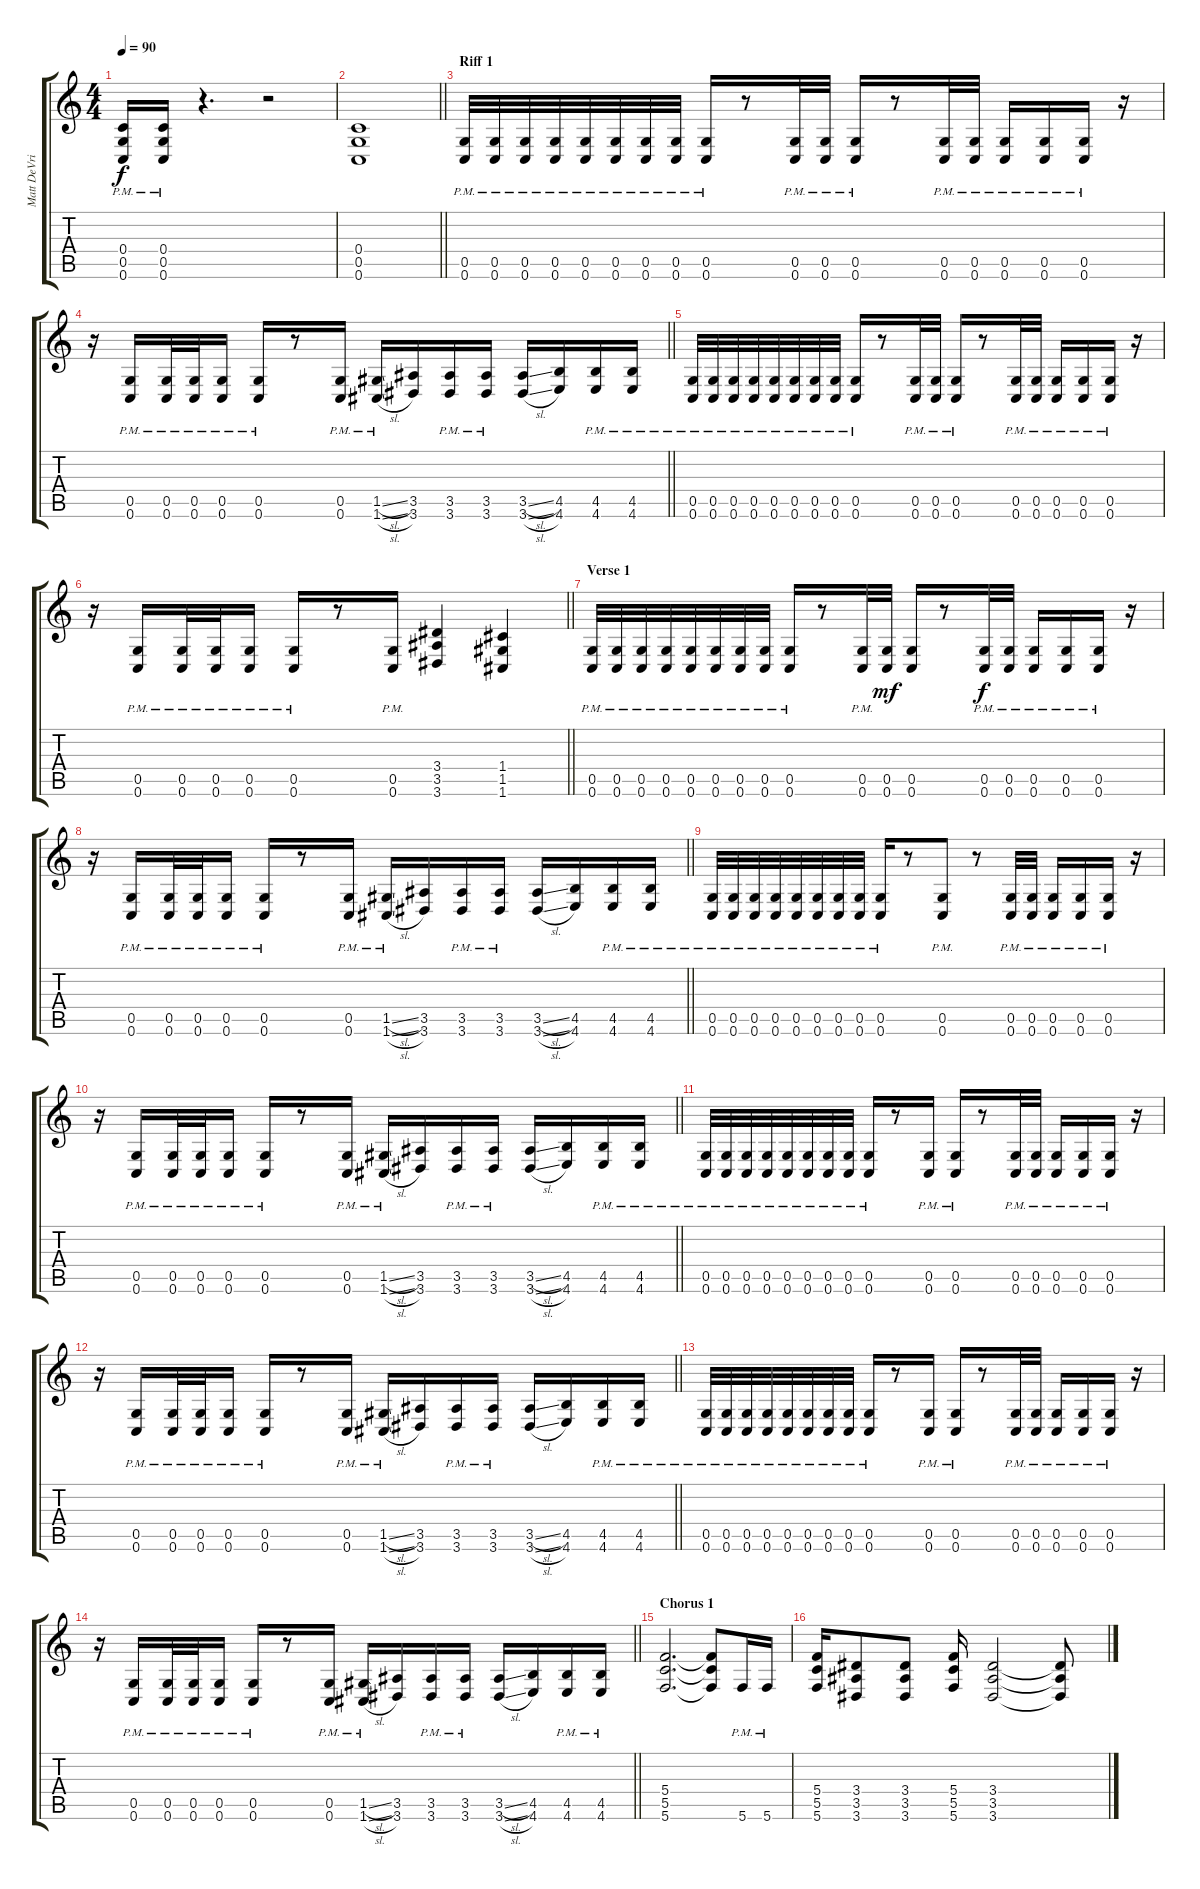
\track ("Matt DeVries" "Matt DeVri") {instrument distortionguitar}
\staff {score tabs}
\tuning (D4 A3 F3 C3 G2 C2) {hide}
\ts (4 4)
\tempo 90
\clef g2
\ks c
(0.4{pm} 0.5{pm} 0.6{pm}).16{dy f} (0.4{pm} 0.5 0.6).16 r.4{d} r.2{volume 0} |
\barLineRight lightlight
(0.4 0.5 0.6).1{volume 14} |
\section ("" "Riff 1")
(0.5{pm} 0.6{pm}).32 (0.5{pm} 0.6{pm}).32 (0.5{pm} 0.6{pm}).32 (0.5{pm} 0.6{pm}).32 (0.5{pm} 0.6{pm}).32 (0.5{pm} 0.6{pm}).32 (0.5{pm} 0.6{pm}).32 (0.5{pm} 0.6{pm}).32 (0.5{pm} 0.6{pm}).16 r.8 (0.5{pm} 0.6{pm}).32 (0.5{pm} 0.6{pm}).32 (0.5{pm} 0.6{pm}).16 r.8 (0.5{pm} 0.6{pm}).32 (0.5{pm} 0.6{pm}).32 (0.5{pm} 0.6{pm}).16 (0.5{pm} 0.6{pm}).16 (0.5{pm} 0.6{pm}).16 r.16 |
\barLineRight lightlight
r.16 (0.5{pm} 0.6{pm}).16 (0.5{pm} 0.6{pm}).32 (0.5{pm} 0.6{pm}).32 (0.5{pm} 0.6{pm}).16 (0.5{pm} 0.6{pm}).16 r.8 (0.5{pm} 0.6{pm}).16 (1.5{sl pm} 1.6{sl}).16 (3.5 3.6).16 (3.5{pm} 3.6{pm}).16 (3.5{pm} 3.6{pm}).16 (3.5{sl} 3.6{sl}).16 (4.5 4.6).16 (4.5{pm} 4.6{pm}).16 (4.5{pm} 4.6{pm}).16 |
(0.5{pm} 0.6{pm}).32 (0.5{pm} 0.6{pm}).32 (0.5{pm} 0.6{pm}).32 (0.5{pm} 0.6{pm}).32 (0.5{pm} 0.6{pm}).32 (0.5{pm} 0.6{pm}).32 (0.5{pm} 0.6{pm}).32 (0.5{pm} 0.6{pm}).32 (0.5{pm} 0.6{pm}).16 r.8 (0.5{pm} 0.6{pm}).32 (0.5{pm} 0.6{pm}).32 (0.5{pm} 0.6{pm}).16 r.8 (0.5{pm} 0.6{pm}).32 (0.5{pm} 0.6{pm}).32 (0.5{pm} 0.6{pm}).16 (0.5{pm} 0.6{pm}).16 (0.5{pm} 0.6{pm}).16 r.16 |
\barLineRight lightlight
r.16 (0.5{pm} 0.6{pm}).16 (0.5{pm} 0.6{pm}).32 (0.5{pm} 0.6{pm}).32 (0.5{pm} 0.6{pm}).16 (0.5{pm} 0.6{pm}).16 r.8 (0.5{pm} 0.6{pm}).16 (3.4 3.5 3.6).4 (1.4 1.5 1.6).4 |
\section ("" "Verse 1")
(0.5{pm} 0.6{pm}).32 (0.5{pm} 0.6{pm}).32 (0.5{pm} 0.6{pm}).32 (0.5{pm} 0.6{pm}).32 (0.5{pm} 0.6{pm}).32 (0.5{pm} 0.6{pm}).32 (0.5{pm} 0.6{pm}).32 (0.5{pm} 0.6{pm}).32 (0.5{pm} 0.6{pm}).16 r.8 (0.5{pm} 0.6{pm}).32 (0.5 0.6).32{dy mf} (0.5 0.6).16 r.8 (0.5{pm} 0.6{pm}).32{dy f} (0.5{pm} 0.6{pm}).32 (0.5{pm} 0.6{pm}).16 (0.5{pm} 0.6{pm}).16 (0.5{pm} 0.6{pm}).16 r.16 |
\barLineRight lightlight
r.16 (0.5{pm} 0.6{pm}).16 (0.5{pm} 0.6{pm}).32 (0.5{pm} 0.6{pm}).32 (0.5{pm} 0.6{pm}).16 (0.5{pm} 0.6{pm}).16 r.8 (0.5{pm} 0.6{pm}).16 (1.5{sl pm} 1.6{sl}).16 (3.5 3.6).16 (3.5{pm} 3.6{pm}).16 (3.5{pm} 3.6{pm}).16 (3.5{sl} 3.6{sl}).16 (4.5 4.6).16 (4.5{pm} 4.6{pm}).16 (4.5{pm} 4.6{pm}).16 |
(0.5{pm} 0.6{pm}).32 (0.5{pm} 0.6{pm}).32 (0.5{pm} 0.6{pm}).32 (0.5{pm} 0.6{pm}).32 (0.5{pm} 0.6{pm}).32 (0.5{pm} 0.6{pm}).32 (0.5{pm} 0.6{pm}).32 (0.5{pm} 0.6{pm}).32 (0.5{pm} 0.6{pm}).16 r.8 (0.5{pm} 0.6{pm}).8 r.8 (0.5{pm} 0.6{pm}).32 (0.5{pm} 0.6{pm}).32 (0.5{pm} 0.6{pm}).16 (0.5{pm} 0.6{pm}).16 (0.5{pm} 0.6{pm}).16 r.16 |
\barLineRight lightlight
r.16 (0.5{pm} 0.6{pm}).16 (0.5{pm} 0.6{pm}).32 (0.5{pm} 0.6{pm}).32 (0.5{pm} 0.6{pm}).16 (0.5{pm} 0.6{pm}).16 r.8 (0.5{pm} 0.6{pm}).16 (1.5{sl pm} 1.6{sl}).16 (3.5 3.6).16 (3.5{pm} 3.6{pm}).16 (3.5{pm} 3.6{pm}).16 (3.5{sl} 3.6{sl}).16 (4.5 4.6).16 (4.5{pm} 4.6{pm}).16 (4.5{pm} 4.6{pm}).16 |
(0.5{pm} 0.6{pm}).32 (0.5{pm} 0.6{pm}).32 (0.5{pm} 0.6{pm}).32 (0.5{pm} 0.6{pm}).32 (0.5{pm} 0.6{pm}).32 (0.5{pm} 0.6{pm}).32 (0.5{pm} 0.6{pm}).32 (0.5{pm} 0.6{pm}).32 (0.5{pm} 0.6{pm}).16 r.8 (0.5{pm} 0.6{pm}).16 (0.5{pm} 0.6{pm}).16 r.8 (0.5{pm} 0.6{pm}).32 (0.5{pm} 0.6{pm}).32 (0.5{pm} 0.6{pm}).16 (0.5{pm} 0.6{pm}).16 (0.5{pm} 0.6{pm}).16 r.16 |
\barLineRight lightlight
r.16 (0.5{pm} 0.6{pm}).16 (0.5{pm} 0.6{pm}).32 (0.5{pm} 0.6{pm}).32 (0.5{pm} 0.6{pm}).16 (0.5{pm} 0.6{pm}).16 r.8 (0.5{pm} 0.6{pm}).16 (1.5{sl pm} 1.6{sl}).16 (3.5 3.6).16 (3.5{pm} 3.6{pm}).16 (3.5{pm} 3.6{pm}).16 (3.5{sl} 3.6{sl}).16 (4.5 4.6).16 (4.5{pm} 4.6{pm}).16 (4.5{pm} 4.6{pm}).16 |
(0.5{pm} 0.6{pm}).32 (0.5{pm} 0.6{pm}).32 (0.5{pm} 0.6{pm}).32 (0.5{pm} 0.6{pm}).32 (0.5{pm} 0.6{pm}).32 (0.5{pm} 0.6{pm}).32 (0.5{pm} 0.6{pm}).32 (0.5{pm} 0.6{pm}).32 (0.5{pm} 0.6{pm}).16 r.8 (0.5{pm} 0.6{pm}).16 (0.5{pm} 0.6{pm}).16 r.8 (0.5{pm} 0.6{pm}).32 (0.5{pm} 0.6{pm}).32 (0.5{pm} 0.6{pm}).16 (0.5{pm} 0.6{pm}).16 (0.5{pm} 0.6{pm}).16 r.16 |
\barLineRight lightlight
r.16 (0.5{pm} 0.6{pm}).16 (0.5{pm} 0.6{pm}).32 (0.5{pm} 0.6{pm}).32 (0.5{pm} 0.6{pm}).16 (0.5{pm} 0.6{pm}).16 r.8 (0.5{pm} 0.6{pm}).16 (1.5{sl pm} 1.6{sl}).16 (3.5 3.6).16 (3.5{pm} 3.6{pm}).16 (3.5{pm} 3.6{pm}).16 (3.5{sl} 3.6{sl}).16 (4.5 4.6).16 (4.5{pm} 4.6{pm}).16 (4.5{pm} 4.6{pm}).16 |
\section ("" "Chorus 1")
(5.4 5.5 5.6).2{d} (5.4{t} 5.5{t} 5.6{t}).8 5.6{pm}.16 5.6{pm}.16 |
(5.4 5.5 5.6).16 (3.4 3.5 3.6).8 (3.4 3.5 3.6).8 (5.4 5.5 5.6).16 (3.4 3.5 3.6).2 (3.4{t} 3.5{t} 3.6{t}).8
